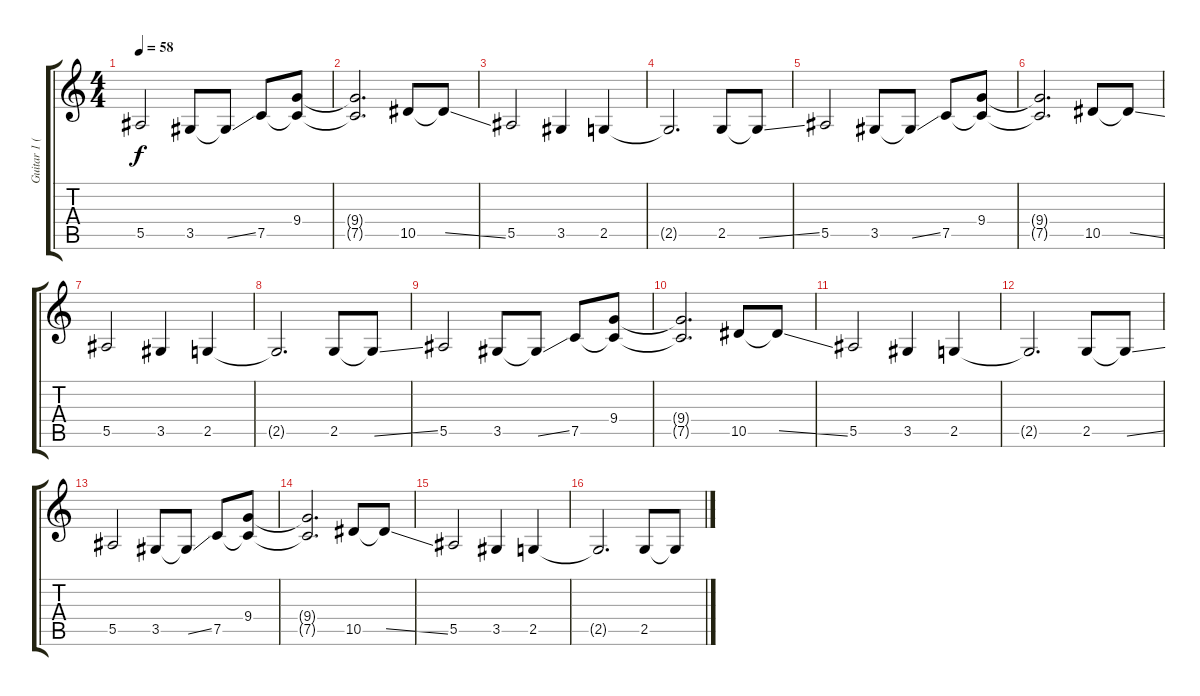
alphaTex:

\track ("Guitar 1 (Distortion)" "Guitar 1 (") {instrument distortionguitar}
\staff {score tabs}
\tuning (C4 G3 Eb3 Bb2 F2 C2) {hide}
\ts (4 4)
\tempo 58
\clef g2
\ks c
5.5.2{dy f} 3.5.8 3.5{ss t}.8 7.5.8 (9.4 7.5{t}).8 |
(9.4{t} 7.5{t}).2{d} 10.5.8 10.5{ss t}.8 |
5.5.2 3.5.4 2.5.4 |
2.5{t}.2{d} 2.5.8 2.5{ss t}.8 |
5.5.2 3.5.8 3.5{ss t}.8 7.5.8 (9.4 7.5{t}).8 |
(9.4{t} 7.5{t}).2{d} 10.5.8 10.5{ss t}.8 |
5.5.2 3.5.4 2.5.4 |
2.5{t}.2{d} 2.5.8 2.5{ss t}.8 |
5.5.2 3.5.8 3.5{ss t}.8 7.5.8 (9.4 7.5{t}).8 |
(9.4{t} 7.5{t}).2{d} 10.5.8 10.5{ss t}.8 |
5.5.2 3.5.4 2.5.4 |
2.5{t}.2{d} 2.5.8 2.5{ss t}.8 |
5.5.2 3.5.8 3.5{ss t}.8 7.5.8 (9.4 7.5{t}).8 |
(9.4{t} 7.5{t}).2{d} 10.5.8 10.5{ss t}.8 |
5.5.2 3.5.4 2.5.4 |
2.5{t}.2{d} 2.5.8 2.5{ss t}.8
